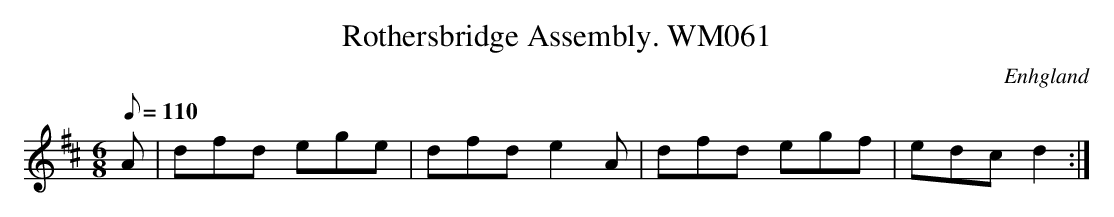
X:1
T:Rothersbridge Assembly. WM061
M:6/8
L:1/8
Q:110
O:Enhgland
K:D
A|dfd ege|dfde2A|dfd egf|edcd2:|]
